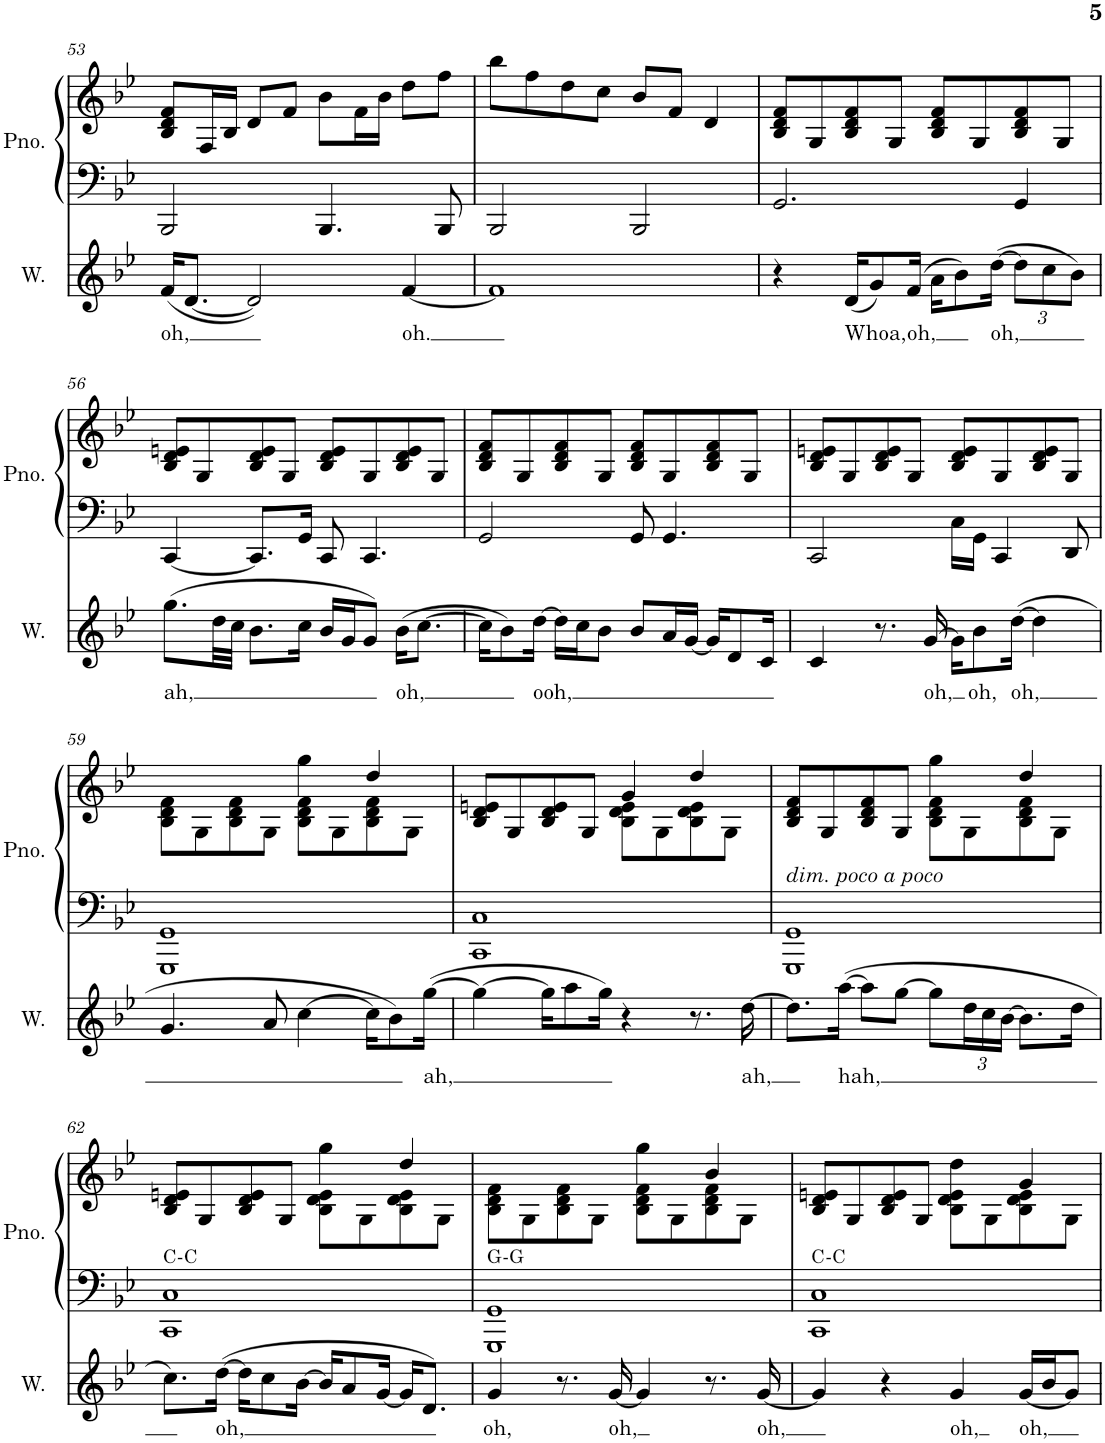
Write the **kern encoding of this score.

**kern	**text	**kern	**kern
*part2	*part2	*part1	*part1
*staff3	*staff3	*staff2	*staff1
*I"W.	*	*I"Pno.	*
*I'W.	*	*I'Pno.	*
!!LO:PB:g=z
*clefG2	*	*clefF4	*clefG2
*k[b-e-]	*	*k[b-e-]	*k[b-e-]
*M4/4	*	*M4/4	*M4/4
=53	=53	=53	=53
!	!LO:LY:b	!	!
(16f/KL	oh,	2BBB-/	8B-/ 8d/ 8f/L
[8.d/J	.	.	.
.	.	.	16F/L
.	.	.	16B-/JJ
2d/])	.	.	8d/L
.	.	.	8f/J
.	.	4.BBB-/	8b-\L
.	.	.	16f\L
.	.	.	16b-\JJ
!	!LO:LY:b	!	!
[4f/	oh.	.	8dd\L
.	.	8BBB-/	8ff\J
=54	=54	=54	=54
1f]	.	2BBB-/	8bb-\L
.	.	.	8ff\
.	.	.	8dd\
.	.	.	8cc\J
.	.	2BBB-/	8b-/L
.	.	.	8f/J
.	.	.	4d/
=55	=55	=55	=55
4r	.	2.GG/	8B-/ 8d/ 8f/L
.	.	.	8G/
!	!LO:LY:b	!	!
(16d/KL	Whoa,	.	8B-/ 8d/ 8f/
8g/)	.	.	.
.	.	.	8G/J
!	!LO:LY:b	!	!
(16f/Jk	oh,	.	.
16a\KL	.	.	8B-/ 8d/ 8f/L
8b-\)	.	.	.
.	.	.	8G/
!	!LO:LY:b	!	!
([16dd\Jk	oh,	.	.
*Xbrackettup	*	*	*
12dd\L]	.	4GG/	8B-/ 8d/ 8f/
12cc\	.	.	.
.	.	.	8G/J
12b-\J)	.	.	.
!!LO:LB:g=z
=56	=56	=56	=56
!	!LO:LY:b	!	!
(8.gg\L	ah,	[4CC/	8B-/ 8d/ 8en/L
.	.	.	8G/
32dd\LL	.	.	.
32cc\JJJ	.	.	.
8.b-\L	.	8.CC/L]	8B-/ 8d/ 8e/
.	.	.	8G/J
16cc\Jk	.	16GG/Jk	.
16b-/LL	.	8CC/	8B-/ 8d/ 8e/L
16g/J	.	.	.
8g/J)	.	4.CC/	8G/
!	!LO:LY:b	!	!
(16b-\KL	oh,	.	8B-/ 8d/ 8e/
[8.cc\J	.	.	.
.	.	.	8G/J
=57	=57	=57	=57
16cc\KL]	.	2GG/	8B-/ 8d/ 8f/L
8b-\)	.	.	.
.	.	.	8G/
!	!LO:LY:b	!	!
[16dd\Jk	ooh,	.	.
16dd\LL]	.	.	8B-/ 8d/ 8f/
16cc\J	.	.	.
8b-\J	.	.	8G/J
8b-/L	.	8GG/	8B-/ 8d/ 8f/L
16a/L	.	4.GG/	8G/
[16g/JJ	.	.	.
16g/KL]	.	.	8B-/ 8d/ 8f/
8d/	.	.	.
.	.	.	8G/J
16c/Jk	.	.	.
=58	=58	=58	=58
4c/	.	2CC/	8B-/ 8d/ 8en/L
.	.	.	8G/
8.r	.	.	8B-/ 8d/ 8e/
.	.	.	8G/J
!	!LO:LY:b	!	!
[16g/	oh,	.	.
16g\KL]	.	16C\LL	8B-/ 8d/ 8e/L
!	!LO:LY:b	!	!
8b-\	oh,	16GG\JJ	.
.	.	4CC/	8G/
!	!LO:LY:b	!	!
([16dd\Jk	oh,	.	.
4dd\]	.	.	8B-/ 8d/ 8e/
.	.	8DD/	8G/J
!!LO:LB:g=z
=59	=59	=59	=59
*	*	*	*^
4.g/	.	1GGG 1GG	8B-\ 8d\ 8f\L	2ryy
.	.	.	8G\	.
.	.	.	8B-\ 8d\ 8f\	.
8a/	.	.	8G\J	.
[4cc\	.	.	8B-\ 8d\ 8f\L	4gg\
.	.	.	8G\	.
16cc\KL]	.	.	8B-\ 8d\ 8f\	4dd/
8b-\)	.	.	.	.
.	.	.	8G\J	.
!	!LO:LY:b	!	!	!
([16gg\Jk	ah,	.	.	.
=60	=60	=60	=60	=60
4gg\_	.	1CC 1C	8B-/ 8d/ 8en/L	2ryy
.	.	.	8G/	.
16gg\KL]	.	.	8B-/ 8d/ 8e/	.
8aa\	.	.	.	.
.	.	.	8G/J	.
16gg\Jk)	.	.	.	.
4r	.	.	8B-\ 8d\ 8e\L	4g/
.	.	.	8G\	.
8.r	.	.	8B-\ 8d\ 8e\	4dd/
.	.	.	8G\J	.
!	!LO:LY:b	!	!	!
[16dd\	ah,	.	.	.
=61	=61	=61	=61	=61
!	!	!	!LO:TX:b:i:t=dim. poco a poco	!
8.dd\L]	.	1GGG 1GG	8B-/ 8d/ 8f/L	2ryy
.	.	.	8G/	.
!	!LO:LY:b	!	!	!
([16aa\Jk	hah,	.	.	.
8aa\L]	.	.	8B-/ 8d/ 8f/	.
[8gg\J	.	.	8G/J	.
8gg\L]	.	.	8B-\ 8d\ 8f\L	4gg\
24dd\L	.	.	8G\	.
24cc\	.	.	.	.
[24b-\JJ	.	.	.	.
8.b-\L]	.	.	8B-\ 8d\ 8f\	4dd/
.	.	.	8G\J	.
16dd\Jk	.	.	.	.
!!LO:LB:g=z	!!
=62	=62	=62	=62	=62
!	!	!LO:TX:a:t=C-C	!	!
8.cc\L)	.	1CC 1C	8B-/ 8d/ 8en/L	2ryy
.	.	.	8G/	.
!	!LO:LY:b	!	!	!
([16dd\Jk	oh,	.	.	.
16dd\KL]	.	.	8B-/ 8d/ 8e/	.
8cc\	.	.	.	.
.	.	.	8G/J	.
[16b-\Jk	.	.	.	.
16b-/KL]	.	.	8B-\ 8d\ 8e\L	4gg\
8a/	.	.	.	.
.	.	.	8G\	.
[16g/Jk	.	.	.	.
16g/KL]	.	.	8B-\ 8d\ 8e\	4dd/
8.d/J)	.	.	.	.
.	.	.	8G\J	.
=63	=63	=63	=63	=63
!	!	!LO:TX:a:t=G-G	!	!
!	!LO:LY:b	!	!	!
4g/	oh,	1GGG 1GG	8B-\ 8d\ 8f\L	4ryy
.	.	.	8G\	.
8.r	.	.	8B-\ 8d\ 8f\	4ryy
.	.	.	8G\J	.
!	!LO:LY:b	!	!	!
[16g/	oh,	.	.	.
4g/]	.	.	8B-\ 8d\ 8f\L	4gg\
.	.	.	8G\	.
8.r	.	.	8B-\ 8d\ 8f\	4b-/
.	.	.	8G\J	.
!	!LO:LY:b	!	!	!
[16g/	oh,	.	.	.
=64	=64	=64	=64	=64
!	!	!LO:TX:a:t=C-C	!	!
4g/]	.	1CC 1C	8B-/ 8d/ 8en/L	2ryy
.	.	.	8G/	.
4r	.	.	8B-/ 8d/ 8e/	.
.	.	.	8G/J	.
!	!LO:LY:b	!	!	!
4g/	oh,	.	8B-\ 8d\ 8e\L	4dd\
.	.	.	8G\	.
!	!LO:LY:b	!	!	!
[16g/LL	oh,	.	8B-\ 8d\ 8e\	4g/
16b-/J	.	.	.	.
8g/J]	.	.	8G\J	.
*	*	*	*v	*v
=	=	=	=
*-	*-	*-	*-
